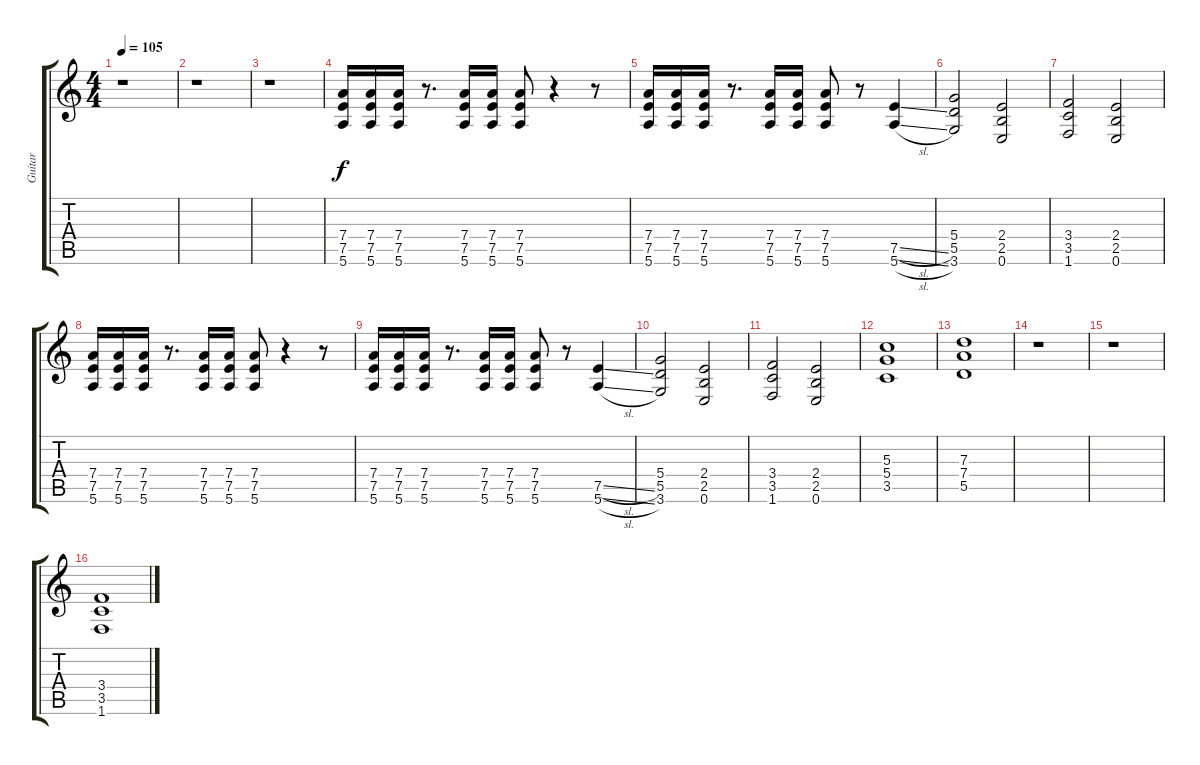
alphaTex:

\track ("Guitar" "Guitar") {instrument distortionguitar}
\staff {score tabs}
\tuning (E4 B3 G3 D3 A2 E2) {hide}
\ts (4 4)
\tempo 105
\clef g2
\ks c
r.1{dy f} |
r.1 |
r.1 |
(7.4 7.5 5.6).16 (7.4 7.5 5.6).16 (7.4 7.5 5.6).16 r.8{d} (7.4 7.5 5.6).16 (7.4 7.5 5.6).16 (7.4 7.5 5.6).8 r.4 r.8 |
(7.4 7.5 5.6).16 (7.4 7.5 5.6).16 (7.4 7.5 5.6).16 r.8{d} (7.4 7.5 5.6).16 (7.4 7.5 5.6).16 (7.4 7.5 5.6).8 r.8 (7.5{sl} 5.6{sl}).4 |
(5.4 5.5 3.6).2 (2.4 2.5 0.6).2 |
(3.4 3.5 1.6).2 (2.4 2.5 0.6).2 |
(7.4 7.5 5.6).16 (7.4 7.5 5.6).16 (7.4 7.5 5.6).16 r.8{d} (7.4 7.5 5.6).16 (7.4 7.5 5.6).16 (7.4 7.5 5.6).8 r.4 r.8 |
(7.4 7.5 5.6).16 (7.4 7.5 5.6).16 (7.4 7.5 5.6).16 r.8{d} (7.4 7.5 5.6).16 (7.4 7.5 5.6).16 (7.4 7.5 5.6).8 r.8 (7.5{sl} 5.6{sl}).4 |
(5.4 5.5 3.6).2 (2.4 2.5 0.6).2 |
(3.4 3.5 1.6).2 (2.4 2.5 0.6).2 |
(5.3 5.4 3.5).1 |
(7.3 7.4 5.5).1 |
r.1 |
r.1 |
(3.4 3.5 1.6).1
